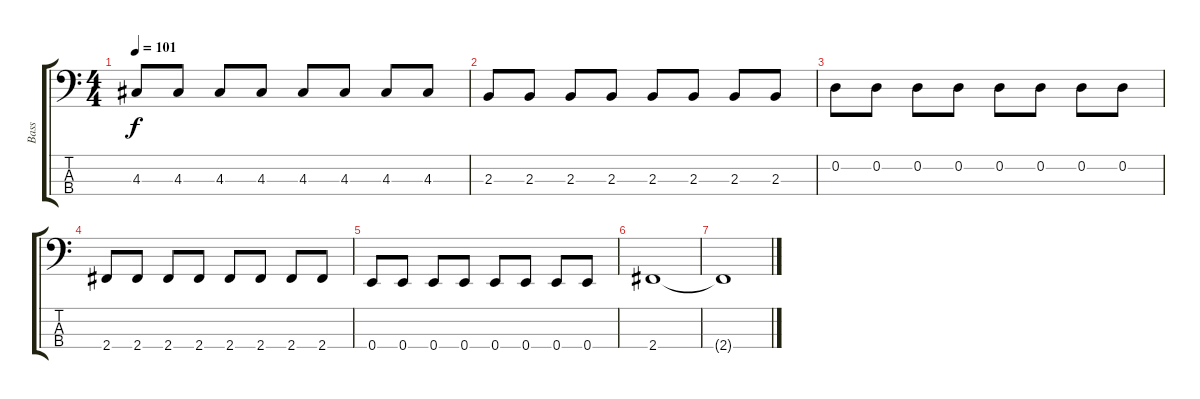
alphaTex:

\track ("Bass" "Bass") {instrument electricbassfinger}
\staff {score tabs}
\tuning (G2 D2 A1 E1) {hide}
\ts (4 4)
\tempo 101
\clef f4
\ks c
4.3.8{dy f} 4.3.8 4.3.8 4.3.8 4.3.8 4.3.8 4.3.8 4.3.8 |
2.3.8 2.3.8 2.3.8 2.3.8 2.3.8 2.3.8 2.3.8 2.3.8 |
0.2.8 0.2.8 0.2.8 0.2.8 0.2.8 0.2.8 0.2.8 0.2.8 |
2.4.8 2.4.8 2.4.8 2.4.8 2.4.8 2.4.8 2.4.8 2.4.8 |
0.4.8 0.4.8 0.4.8 0.4.8 0.4.8 0.4.8 0.4.8 0.4.8 |
2.4.1 |
2.4{t}.1
